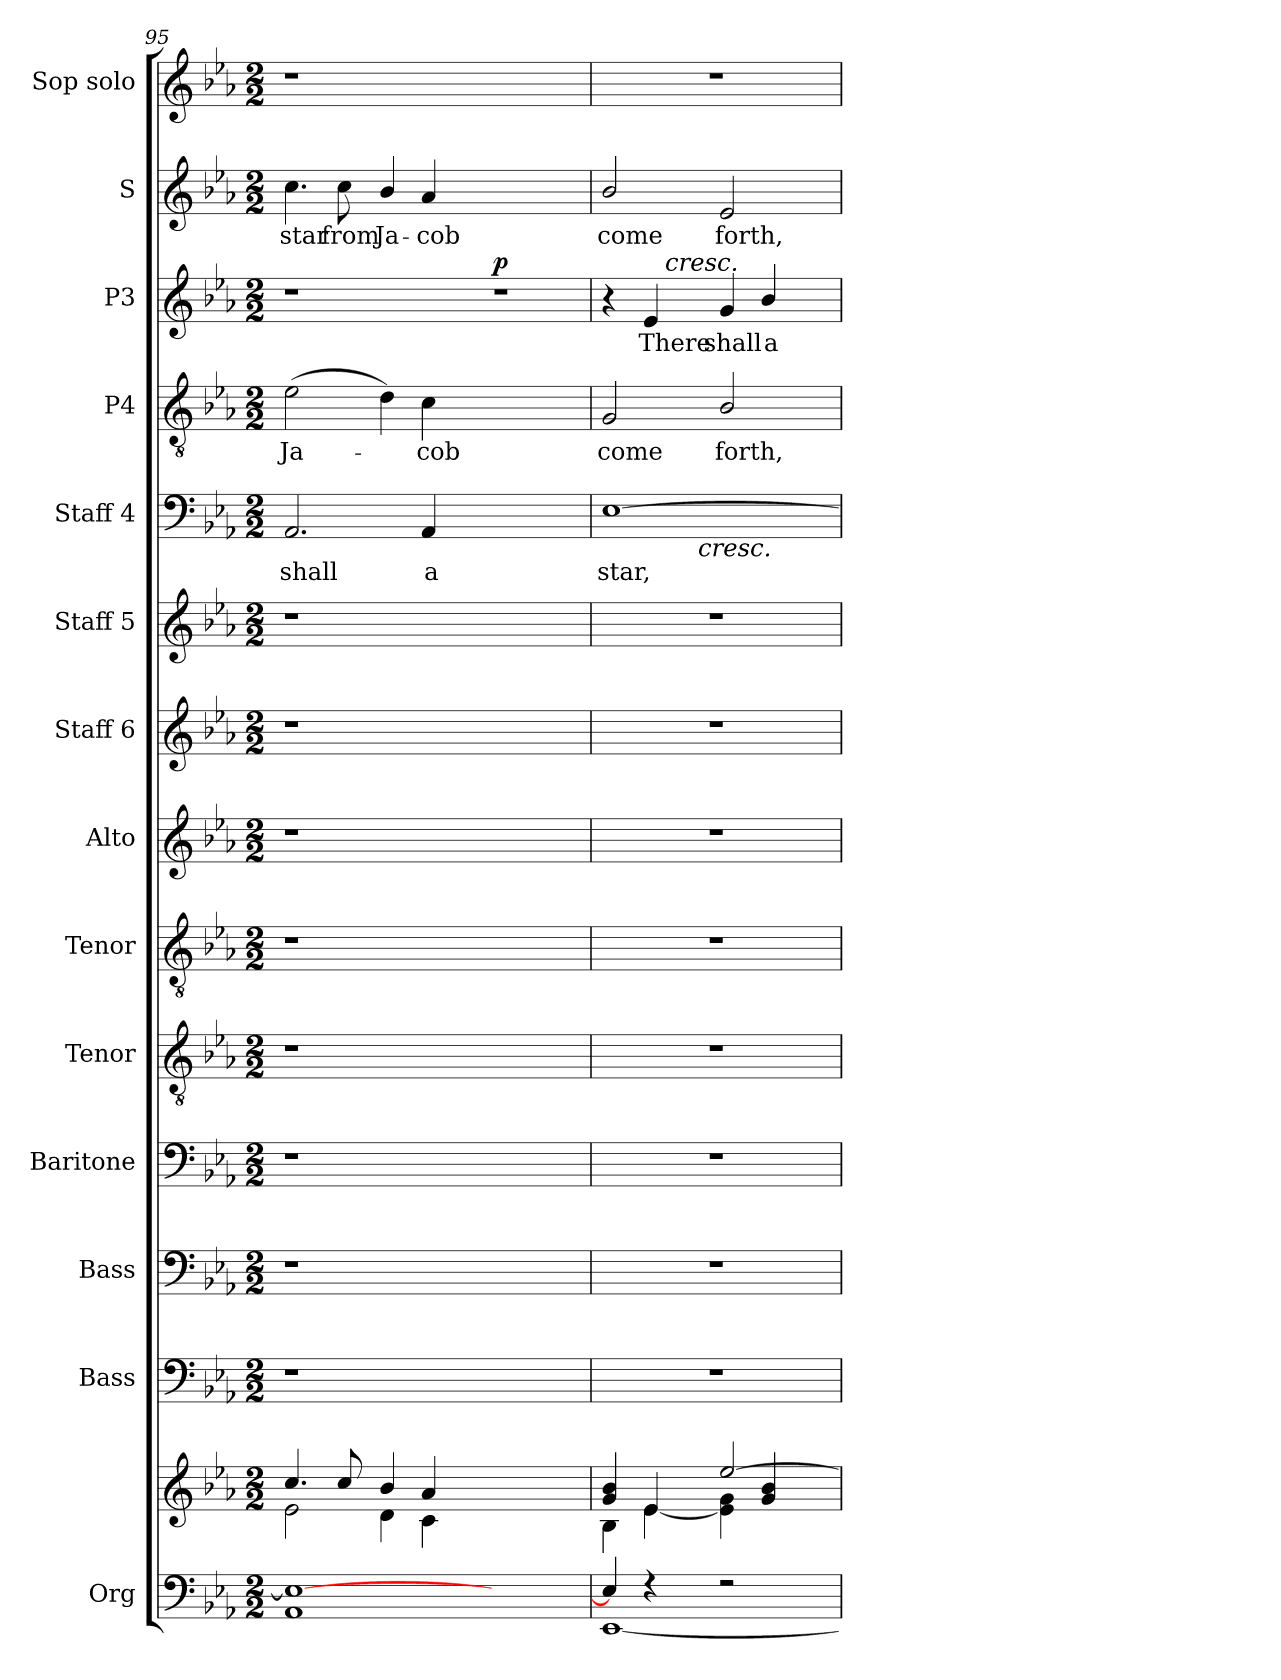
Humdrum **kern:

**kern	**kern	**kern	**kern	**kern	**kern	**kern	**kern	**kern	**kern	**kern	**text	**kern	**text	**kern	**text	**dynam	**kern	**text	**kern
*part14	*part14	*part13	*part12	*part11	*part10	*part9	*part8	*part7	*part6	*part5	*part5	*part4	*part4	*part3	*part3	*part3	*part2	*part2	*part1
*staff15	*staff14	*staff13	*staff12	*staff11	*staff10	*staff9	*staff8	*staff7	*staff6	*staff5	*staff5	*staff4	*staff4	*staff3	*staff3	*staff3	*staff2	*staff2	*staff1
*I"Org	*	*I"Bass	*I"Bass	*I"Baritone	*I"Tenor	*I"Tenor	*I"Alto	*I"Staff 6	*I"Staff 5	*I"Staff 4	*	*I"P4	*	*I"P3	*	*	*I"S	*	*I"Sop solo
*I'Org.	*	*I'B.	*I'B.	*I'Bar.	*I'T.	*I'T.	*I'A.	*I'Sta. 6	*I'Sta. 5	*I'Sta. 4	*	*	*	*	*	*	*	*	*I'S.
*clefF4	*clefG2	*clefF4	*clefF4	*clefF4	*clefGv2	*clefGv2	*clefG2	*clefG2	*clefG2	*clefF4	*	*clefGv2	*	*clefG2	*	*	*clefG2	*	*clefG2
*	*	*	*	*	*ITrd7c12	*ITrd7c12	*	*	*	*	*	*	*	*	*	*	*	*	*
*k[b-e-a-]	*k[b-e-a-]	*k[b-e-a-]	*k[b-e-a-]	*k[b-e-a-]	*k[b-e-a-]	*k[b-e-a-]	*k[b-e-a-]	*k[b-e-a-]	*k[b-e-a-]	*k[b-e-a-]	*	*k[b-e-a-]	*	*k[b-e-a-]	*	*	*k[b-e-a-]	*	*k[b-e-a-]
*E-:	*E-:	*E-:	*E-:	*E-:	*E-:	*E-:	*E-:	*E-:	*E-:	*E-:	*	*E-:	*	*E-:	*	*	*E-:	*	*E-:
*M2/2	*M2/2	*M2/2	*M2/2	*M2/2	*M2/2	*M2/2	*M2/2	*M2/2	*M2/2	*M2/2	*	*M2/2	*	*M2/2	*	*	*M2/2	*	*M2/2
=95	=95	=95	=95	=95	=95	=95	=95	=95	=95	=95	=95	=95	=95	=95	=95	=95	=95	=95	=95
*	*^	*	*	*	*	*	*	*	*	*	*	*	*	*	*	*	*	*	*
!	!	!	!	!	!	!	!	!	!	!	!	!LO:LY:b:color=#000000	!	!	!	!	!	!	!	!
!	!	!	!	!	!	!	!	!	!	!	!	!	!	!LO:LY:b:color=#000000	!	!	!	!	!	!
!	!	!	!	!	!	!	!	!	!	!	!	!	!	!	!	!	!	!	!LO:LY:b:color=#000000	!
*	*	*	*	*	*	*	*	*	*	*	*	*	*	*	*^	*	*	*	*	*
1AA-i 1E-i_	4.cci/	2e-i\	1r	1r	1r	1r	1r	1r	1r	1r	2.AA-i/	shall	(2e-i\	Ja-	1r	2ryy	.	.	4.cci\	star	1r
!	!	!	!	!	!	!	!	!	!	!	!	!	!	!	!	!	!	!	!	!LO:LY:b:color=#000000	!
.	8cci/	.	.	.	.	.	.	.	.	.	.	.	.	.	.	.	.	.	8cci\	from	.
!	!	!	!	!	!	!	!	!	!	!	!	!	!	!	!	!	!	!	!	!LO:LY:b:color=#000000	!
.	4b-i/	4di\	.	.	.	.	.	.	.	.	.	.	4di\)	.	.	4ryy	.	.	4b-i/	Ja-	.
!	!	!	!	!	!	!	!	!	!	!	!	!LO:LY:b:color=#000000	!	!	!	!	!	!	!	!	!
!	!	!	!	!	!	!	!	!	!	!	!	!	!	!LO:LY:b:color=#000000	!	!	!	!	!	!	!
!	!	!	!	!	!	!	!	!	!	!	!	!	!	!	!	!	!	!	!	!LO:LY:b:color=#000000	!
.	4a-i/	4ci\	.	.	.	.	.	.	.	.	4AA-i/	a	4ci\	-cob	.	8ryy	.	.	4a-i/	-cob	.
.	.	.	.	.	.	.	.	.	.	.	.	.	.	.	.	16ryy	.	.	.	.	.
.	.	.	.	.	.	.	.	.	.	.	.	.	.	.	.	32ryy	.	.	.	.	.
.	.	.	.	.	.	.	.	.	.	.	.	.	.	.	.	64ryy	.	.	.	.	.
.	.	.	.	.	.	.	.	.	.	.	.	.	.	.	.	128...ryy	.	.	.	.	.
.	.	.	.	.	.	.	.	.	.	.	.	.	.	.	.	1ryy	.	p	.	.	.
1ryy	1ryy	1ryy	1ryy	1ryy	1ryy	1ryy	1ryy	1ryy	1ryy	1ryy	1ryy	.	1ryy	.	1r	.	.	.	1ryy	.	1ryy
.	.	.	.	.	.	.	.	.	.	.	.	.	.	.	.	1024ryy	.	.	.	.	.
=96	=96	=96	=96	=96	=96	=96	=96	=96	=96	=96	=96	=96	=96	=96	=96	=96	=96	=96	=96	=96	=96
*^	*	*	*	*	*	*	*	*	*	*	*	*	*	*	*	*	*	*	*	*	*
!	!	!	!	!	!	!	!	!	!	!	!	!	!LO:LY:b:color=#000000	!	!	!	!	!	!	!	!	!
!	!	!	!	!	!	!	!	!	!	!	!	!	!	!	!LO:LY:b:color=#000000	!	!	!	!	!	!	!
!	!	!	!	!	!	!	!	!	!	!	!	!	!	!	!	!	!	!	!	!	!LO:LY:b:color=#000000	!
*	*	*	*	*	*	*	*	*	*	*	*	*^	*	*	*	*	*	*	*	*	*	*
4E-i/]	[1EE-i	4gi/ 4b-i	4B-i\	1r	1r	1r	1r	1r	1r	1r	1r	[1E-i	4ryy	star,	2Gi/	come	4r	4ryy	.	.	2b-i/	come	1r
!	!	!	!	!	!	!	!	!	!	!	!	!	!	!	!	!	!	!	!LO:LY:b:color=#000000	!	!	!	!
4r	.	4e-i/	[4e-i\	.	.	.	.	.	.	.	.	.	8ryy	.	.	.	4e-i/	16ryy	There	.	.	.	.
.	.	.	.	.	.	.	.	.	.	.	.	.	.	.	.	.	.	256ryy	.	.	.	.	.
!	!	!	!	!	!	!	!	!	!	!	!	!	!	!	!	!	!	!LO:TX:a:i:t=cresc.	!	!	!	!	!
.	.	.	.	.	.	.	.	.	.	.	.	.	.	.	.	.	.	2ryy	.	.	.	.	.
.	.	.	.	.	.	.	.	.	.	.	.	.	32ryy	.	.	.	.	.	.	.	.	.	.
.	.	.	.	.	.	.	.	.	.	.	.	.	256.ryy	.	.	.	.	.	.	.	.	.	.
!	!	!	!	!	!	!	!	!	!	!	!	!	!LO:TX:b:i:t=cresc.	!	!	!	!	!	!	!	!	!	!
.	.	.	.	.	.	.	.	.	.	.	.	.	2ryy	.	.	.	.	.	.	.	.	.	.
!	!	!	!	!	!	!	!	!	!	!	!	!	!	!	!	!LO:LY:b:color=#000000	!	!	!	!	!	!	!
!	!	!	!	!	!	!	!	!	!	!	!	!	!	!	!	!	!	!	!LO:LY:b:color=#000000	!	!	!	!
!	!	!	!	!	!	!	!	!	!	!	!	!	!	!	!	!	!	!	!	!	!	!LO:LY:b:color=#000000	!
2r	.	[2ee-i/	4e-i\] 4gi	.	.	.	.	.	.	.	.	.	.	.	2B-i/	forth,	4gi/	.	shall	.	2e-i/	forth,	.
!	!	!	!	!	!	!	!	!	!	!	!	!	!	!	!	!	!	!	!LO:LY:b:color=#000000	!	!	!	!
.	.	.	4gi/ 4b-i	.	.	.	.	.	.	.	.	.	.	.	.	.	4b-i/	.	a	.	.	.	.
.	.	.	.	.	.	.	.	.	.	.	.	.	.	.	.	.	.	8ryy	.	.	.	.	.
.	.	.	.	.	.	.	.	.	.	.	.	.	16ryy	.	.	.	.	.	.	.	.	.	.
.	.	.	.	.	.	.	.	.	.	.	.	.	.	.	.	.	.	32...ryy	.	.	.	.	.
.	.	.	.	.	.	.	.	.	.	.	.	.	64ryy	.	.	.	.	.	.	.	.	.	.
.	.	.	.	.	.	.	.	.	.	.	.	.	128ryy	.	.	.	.	.	.	.	.	.	.
.	.	.	.	.	.	.	.	.	.	.	.	.	512ryy	.	.	.	.	.	.	.	.	.	.
*v	*v	*	*	*	*	*	*	*	*	*	*	*v	*v	*	*	*	*v	*v	*	*	*	*	*
*	*v	*v	*	*	*	*	*	*	*	*	*	*	*	*	*	*	*	*	*	*
=	=	=	=	=	=	=	=	=	=	=	=	=	=	=	=	=	=	=	=
*-	*-	*-	*-	*-	*-	*-	*-	*-	*-	*-	*-	*-	*-	*-	*-	*-	*-	*-	*-
